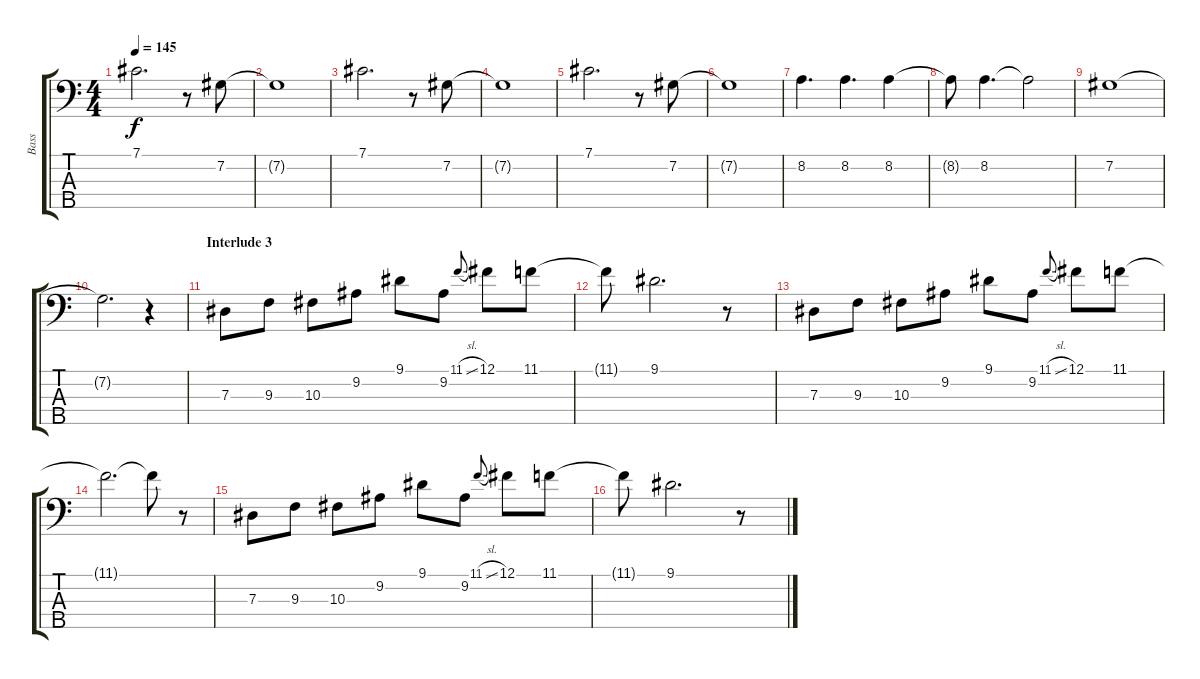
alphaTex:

\track ("Bass" "Bass") {instrument electricbasspick}
\staff {score tabs}
\tuning (Gb2 Db2 Ab1 Eb1 Bb0) {hide}
\ts (4 4)
\tempo 145
\clef f4
\ks c
7.1.2{d dy f} r.8 7.2.8 |
7.2{t}.1 |
7.1.2{d} r.8 7.2.8 |
7.2{t}.1 |
7.1.2{d} r.8 7.2.8 |
7.2{t}.1 |
8.2.4{d} 8.2.4{d} 8.2.4 |
8.2{t}.8 8.2.4{d} 8.2{t}.2 |
7.2.1 |
7.2{t}.2{d} r.4 |
\section ("" "Interlude 3")
7.3.8 9.3.8 10.3.8 9.2.8 9.1.8 9.2.8 11.1{sl}.8{gr onbeat} 12.1.8 11.1.8 |
11.1{t}.8 9.1.2{d} r.8 |
7.3.8 9.3.8 10.3.8 9.2.8 9.1.8 9.2.8 11.1{sl}.8{gr onbeat} 12.1.8 11.1.8 |
11.1{t}.2{d} 11.1{t}.8 r.8 |
7.3.8 9.3.8 10.3.8 9.2.8 9.1.8 9.2.8 11.1{sl}.8{gr onbeat} 12.1.8 11.1.8 |
11.1{t}.8 9.1.2{d} r.8
